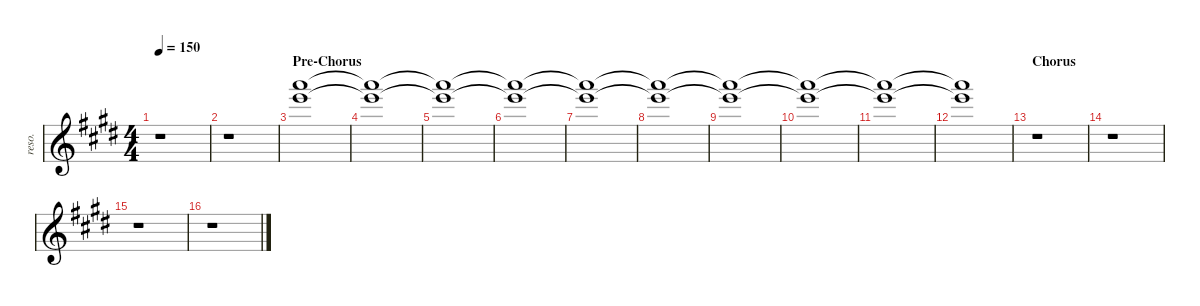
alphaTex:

\defaultSystemsLayout 4
\hideDynamics
\bracketExtendMode nobrackets
\otherSystemsTrackNameOrientation horizontal
\track ("Synthesizer - A. Summers" "reso.") {instrument drawbarorgan}
\staff {score}
\tuning (E4 B3 G3 D3 A2 E2)
\displaytranspose 12
\ts (4 4)
\tempo 150
\clef g2
\ks c#minor
r.1{dy mf beam Down} |
r.1{beam Down} |
\section ("" "Pre-Chorus")
(17.1{acc forcenatural} 17.2{acc forcenatural}).1{beam Down} |
(17.2{t acc forcenatural} 17.1{t acc forcenatural}).1{beam Down} |
(17.2{t acc forcenatural} 17.1{t acc forcenatural}).1{beam Down} |
(17.2{t acc forcenatural} 17.1{t acc forcenatural}).1{beam Down} |
(17.2{t acc forcenatural} 17.1{t acc forcenatural}).1{beam Down} |
(17.2{t acc forcenatural} 17.1{t acc forcenatural}).1{beam Down} |
(17.2{t acc forcenatural} 17.1{t acc forcenatural}).1{beam Down} |
(17.2{t acc forcenatural} 17.1{t acc forcenatural}).1{beam Down} |
(17.2{t acc forcenatural} 17.1{t acc forcenatural}).1{beam Down} |
(17.2{t acc forcenatural} 17.1{t acc forcenatural}).1{beam Down} |
\section ("" "Chorus")
r.1{beam Down} |
r.1{beam Down} |
r.1{beam Down} |
r.1{beam Down}
